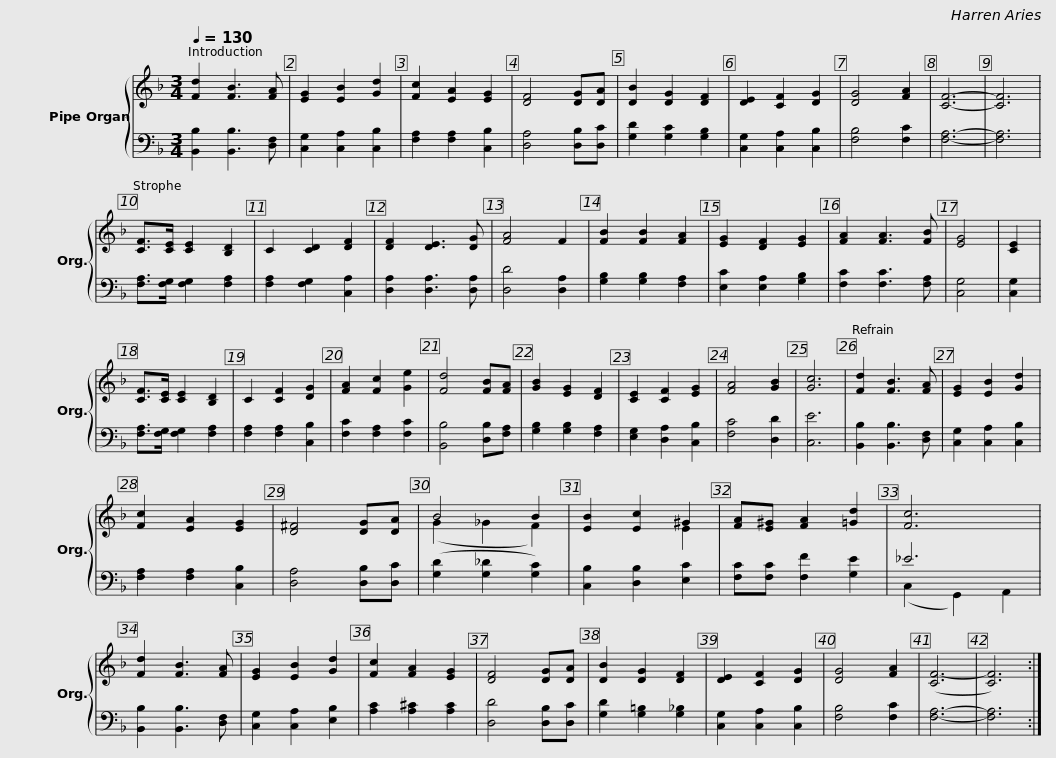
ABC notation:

X:1
%%score { ( 1 3 ) | ( 2 4 ) }
L:1/8
Q:1/4=130
M:3/4
I:linebreak $
K:F
V:1 treble
V:3 treble
V:2 bass
V:4 bass
V:1
 [Fd]2 [FB]3 [FA] | [EG]2 [EB]2 [Gd]2 | [Fc]2 [EA]2 [EG]2 | [DF]4 [DG][DA] | [DB]2 [DG]2 [DF]2 | %5
 [DE]2 [CF]2 [DG]2 | [DG]4 [FA]2 | [CF]6- | [CF]6 | [CF]>[CE] [CE]2 [B,D]2 |$ %10
 C2 [CD]2 [DF]2 | [DF]2 [DE]3 [DG] | [FA]4 F2 | [FB]2 [FB]2 [FA]2 | [EG]2 [DF]2 [EG]2 | %15
 [FA]2 [FA]3 [FB] | [EG]4 | [CE]2 | [CF]>[CE] [CE]2 [B,D]2 | C2 [CF]2 [DG]2 |$ %20
 [FA]2 [Fc]2 [Ge]2 | [Fd]4 [FB][FA] | [GB]2 [EG]2 [DF]2 | [CE]2 [CF]2 [EG]2 | [FA]4 [GB]2 | %25
 [Gc]6 | [Fd]2 [FB]3 [FA] | [EG]2 [EB]2 [Gd]2 | [Fc]2 [EA]2 [EG]2 | [D^F]4 [DG][DA] | %30
 B4 B2 |$ [EB]2 [Ec]2 ^G2 | [FA][E^G] [FA]2 [=Gd]2 | [Fc]6 | [Fd]2 [FB]3 [FA] | %35
 [EG]2 [EB]2 [Gd]2 | [Fc]2 [FA]2 [EG]2 | [DF]4 [DG][DA] | [DB]2 [DG]2 [DF]2 | [DE]2 [CF]2 [DG]2 | %40
 [DG]4 [FA]2 |$ ([CF-]6 | [CF]6) :| %43
V:2
 [B,,B,]2 [B,,B,]3 [D,F,] | [C,G,]2 [C,A,]2 [C,B,]2 | [F,A,]2 [F,A,]2 [C,B,]2 | [D,A,]4 [D,B,][D,C] | [G,D]2 [G,C]2 [G,B,]2 | %5
 [C,G,]2 [C,A,]2 [C,B,]2 | [F,B,]4 [F,C]2 | [F,A,]6- | [F,A,]6 | [F,A,]>[F,G,] [F,G,]2 [F,A,]2 |$ %10
 [F,A,]2 [F,G,]2 [C,A,]2 | [D,A,]2 [D,A,]3 [D,A,] | [D,D]4 [D,A,]2 | [G,B,]2 [G,B,]2 [F,A,]2 | [E,C]2 [E,A,]2 [G,B,]2 | %15
 [F,C]2 [F,C]3 [F,A,] | [C,G,]4 | [C,G,]2 | [F,A,]>[F,G,] [F,G,]2 [F,A,]2 | [F,A,]2 [F,A,]2 [C,B,]2 |$ %20
 [F,C]2 [F,A,]2 [F,C]2 | [B,,B,]4 [D,B,][F,A,] | [G,B,]2 [G,B,]2 [F,A,]2 | [E,G,]2 [D,A,]2 [C,B,]2 | [F,C]4 [D,D]2 | %25
 [C,E]6 | [B,,B,]2 [B,,B,]3 [D,F,] | [C,G,]2 [C,A,]2 [C,B,]2 | [F,A,]2 [F,A,]2 [C,B,]2 | [D,A,]4 [D,B,][D,C] | %30
 ([G,D]2 [G,_D]2 [G,C]2) |$ [C,B,]2 [D,B,]2 [E,C]2 | [F,C][F,C] [F,F]2 [G,E]2 | _E6 | [B,,B,]2 [B,,B,]3 [D,F,] | %35
 [C,G,]2 [C,A,]2 [E,B,]2 | [A,C]2 [A,^C]2 [A,C]2 | [D,D]4 [D,B,][D,C] | [G,D]2 [G,=B,]2 [G,_B,]2 | [C,G,]2 [C,A,]2 [C,B,]2 | %40
 [F,B,]4 [F,C]2 |$ [F,A,]6- | [F,A,]6 :| %43
V:3
 x6 | x6 | x6 | x6 | x6 | %5
 x6 | x6 | x6 | x6 | x6 |$ %10
 x6 | x6 | x6 | x6 | x6 | %15
 x6 | x4 | x2 | x6 | x6 |$ %20
 x6 | x6 | x6 | x6 | x6 | %25
 x6 | x6 | x6 | x6 | x6 | %30
 (G2 _G2 F2) |$ x4 E2 | x6 | x6 | x6 | %35
 x6 | x6 | x6 | x6 | x6 | %40
 x6 |$ x6 | x6 :| %43
V:4
 x6 | x6 | x6 | x6 | x6 | %5
 x6 | x6 | x6 | x6 | x6 |$ %10
 x6 | x6 | x6 | x6 | x6 | %15
 x6 | x4 | x2 | x6 | x6 |$ %20
 x6 | x6 | x6 | x6 | x6 | %25
 x6 | x6 | x6 | x6 | x6 | %30
 x6 |$ x6 | x6 | (C,2 G,,2) A,,2 | x6 | %35
 x6 | x6 | x6 | x6 | x6 | %40
 x6 |$ x6 | x6 :| %43
